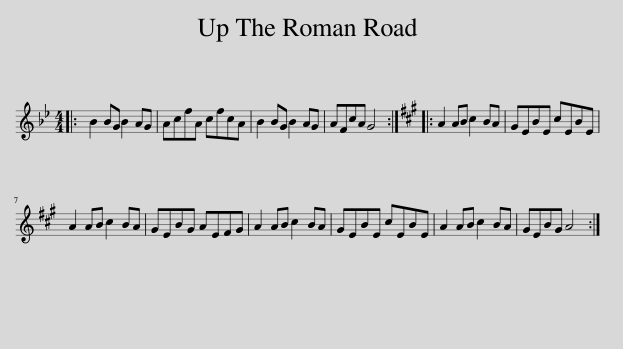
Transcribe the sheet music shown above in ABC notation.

X:1
L:1/8
M:4/4
I:linebreak $
K:Gmin
V:1 treble
V:1
|: B2 BG B2 AG | AcfA cfcA | B2 BG B2 AG | AFcA G4 ::[K:A] A2 AB c2 BA | %5
 GEBE cEBE |$ A2 AB c2 BA | GEBG AEFG | A2 AB c2 BA | GEBE cEBE | %10
 A2 AB c2 BA | GEBG A4 :| %12
